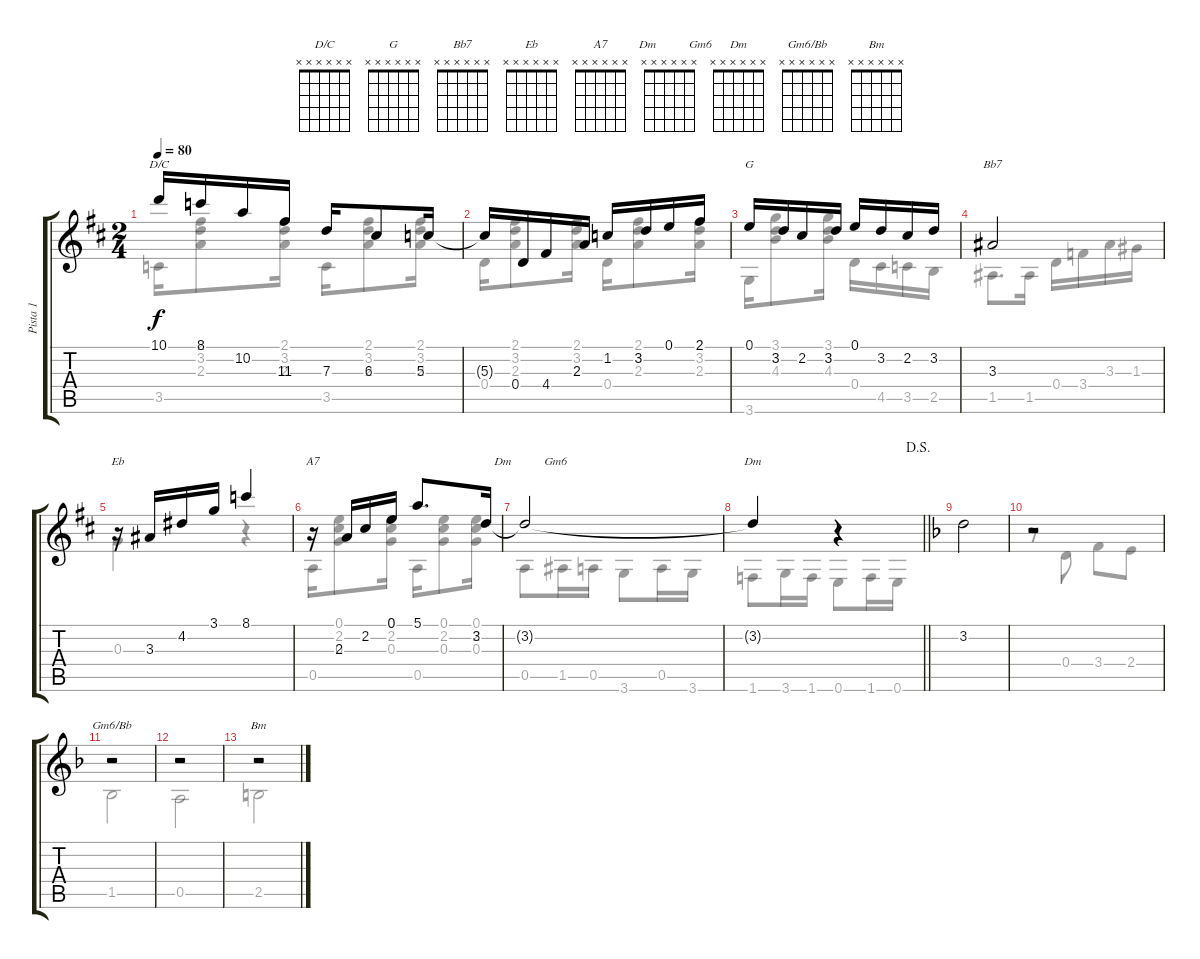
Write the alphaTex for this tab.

\track ("Pista 1" "Pista 1") {instrument acousticguitarsteel}
\staff {score tabs}
\tuning (E4 B3 G3 D3 A2 E2) {hide}
\chord ("D/C" x x x x x x)
\chord ("G" x x x x x x)
\chord ("Bb7" x x x x x x)
\chord ("Eb" x x x x x x)
\chord ("A7" x x x x x x)
\chord ("    Dm           Gm6" x x x x x x)
\chord ("Dm" x x x x x x)
\chord ("Gm6/Bb" x x x x x x)
\chord ("Bm" x x x x x x)
\voice
\ts (2 4)
\tempo 80
\clef g2
\ks d
10.1.16{ch "D/C" dy f} 8.1.16 10.2.16 11.3.16 7.3.16 6.3.8 5.3.16 |
5.3{t}.16 0.4.16 4.4.16 2.3.16 1.2.16 3.2.16 0.1.16 2.1.16 |
0.1.16{ch "G"} 3.2.16 2.2.16 3.2.16 0.1.16 3.2.16 2.2.16 3.2.16 |
3.3.2{ch "Bb7"} |
r.16{ch "Eb"} 3.3.16 4.2.16 3.1.16 8.1.4 |
r.16{ch "A7"} 2.3.16 2.2.16 0.1.16 5.1.8{d} 3.2.16 |
3.2{t}.2{ch "    Dm           Gm6"} |
\jump dalsegno
\barLineRight lightlight
3.2{t}.4{ch "Dm"} r.4 |
\ks f
3.2.2 |
r.2 |
r.2{ch "Gm6/Bb"} |
r.2 |
r.2{ch "Bm"}
\voice
\clef g2
\ottava regular
\simile none
\ks d
3.5.16{dy f} (2.1 3.2 2.3).8 (2.1 3.2 2.3).16 3.5.16 (2.1 3.2 2.3).8 (2.1 3.2 2.3).16 |
0.4.16 (2.1 3.2 2.3).8 (2.1 3.2 2.3).16 0.4.16 (2.1 3.2 2.3).8 (2.1 3.2 2.3).16 |
3.6.16 (3.1 3.2 4.3).8 (3.1 3.2 4.3).16 0.4.16 4.5.16 3.5.16 2.5.16 |
1.5.8{d} 1.5.16 0.4.16 3.4.16 3.3.16 1.3.16 |
0.3.4 r.4 |
0.5.16 (0.1 2.2 0.3).8 (0.1 2.2 0.3).16 0.5.16 (0.1 2.2 0.3).8 (0.1 2.2 0.3).16 |
0.5.8 1.5.16 0.5.16 3.6.8 0.5.16 3.6.16 |
\barLineRight lightlight
1.6.8 3.6.16 1.6.16 0.6.8 1.6.16 0.6.16 |
\ks f
|
r.8 0.4.8 3.4.8 2.4.8 |
1.5.2 |
0.5.2 |
2.5.2
